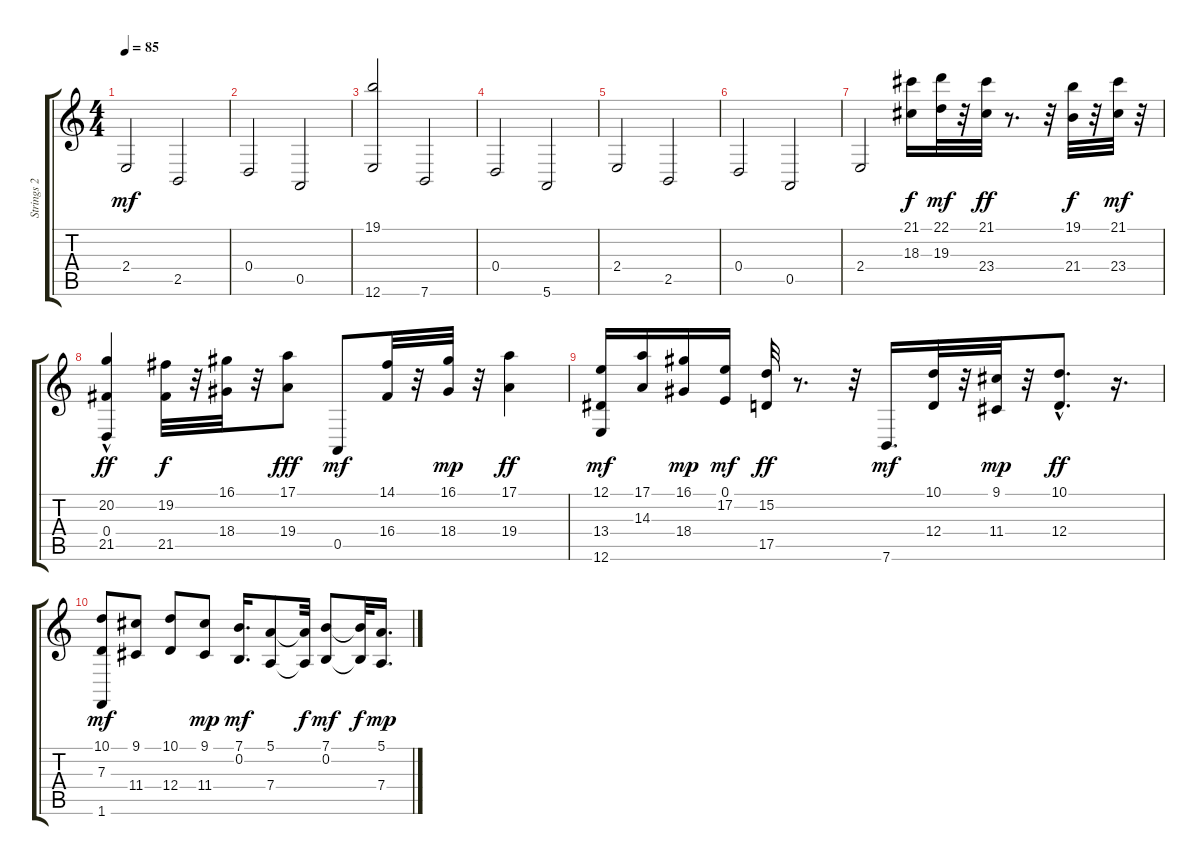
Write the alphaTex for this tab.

\track ("Strings 2" "Strings 2") {instrument stringensemble1}
\staff {score tabs}
\tuning (E4 B3 G3 D3 A2 E2) {hide}
\ts (4 4)
\tempo 85
\clef g2
\ks c
2.4.2{dy mf} 2.5.2 |
0.4.2 0.5.2 |
(19.1 12.6).2 7.6.2 |
0.4.2 5.6.2 |
2.4.2 2.5.2 |
0.4.2 0.5.2 |
2.4.2 (21.1 18.3).16{dy f} (22.1 19.3).32{dy mf} r.32 (21.1 23.4).32{dy ff} r.8{d} r.32 (19.1 21.4).32{dy f} r.32 (21.1 23.4).32{dy mf} r.32 |
(20.2{hac} 0.4 21.5{hac}).4{dy ff} (19.2 21.5).32{dy f} r.32 (16.1 18.4).32 r.32 (17.1 19.4).8{dy fff} 0.5.8{dy mf} (14.1 16.4).32 r.32 (16.1 18.4).32{dy mp} r.32 (17.1 19.4).4{dy ff} |
(12.1 13.4 12.6).16{dy mf} (17.1 14.3).16 (16.1 18.4).16{dy mp} (0.1 17.2).16{dy mf} (15.2 17.5).32{dy ff} r.8{d} r.32 7.6.16{d dy mf} (10.1 12.4).32 r.32 (9.1 11.4).32{dy mp} r.32 (10.1{hac} 12.4{hac}).8{d dy ff} r.16{d} |
(10.1 7.3 1.6).8{dy mf} (9.1 11.4).8 (10.1 12.4).8 (9.1 11.4).8{dy mp} (7.1 0.2).16{d dy mf} (5.1 7.4).8 (5.1{t} 7.4{t}).32{dy f} (7.1 0.2).8{dy mf} (7.1{t} 0.2{t}).32{dy f} (5.1 7.4).16{d dy mp}
